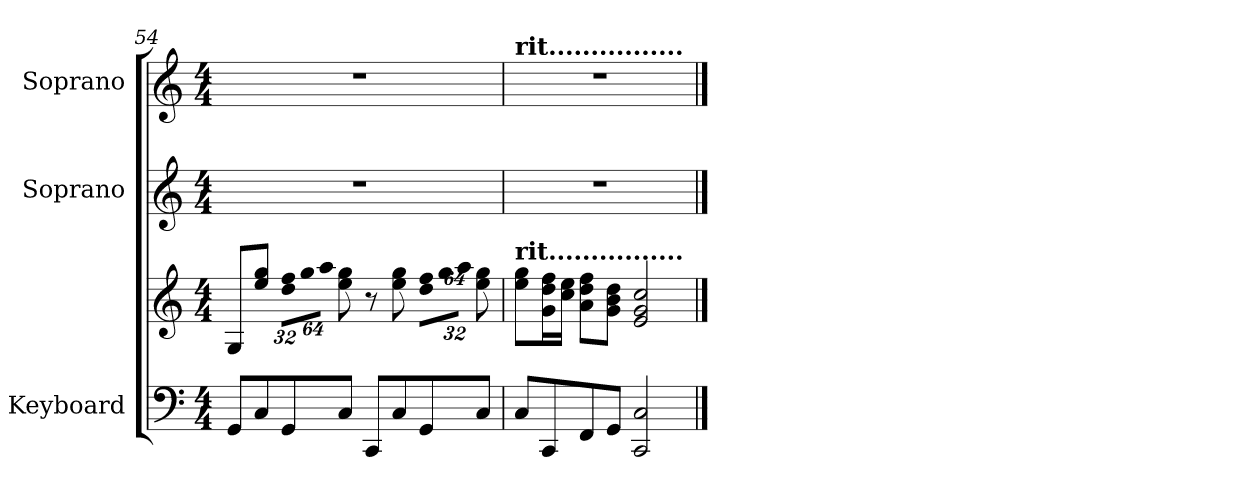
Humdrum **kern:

**kern	**kern	**kern	**kern
*part3	*part3	*part2	*part1
*staff4	*staff3	*staff2	*staff1
*I"Keyboard	*	*I"Soprano	*I"Soprano
*	*	*I'S.	*I'S.
*clefF4	*clefG2	*clefG2	*clefG2
*k[]	*k[]	*k[]	*k[]
*C:	*C:	*C:	*C:
*M4/4	*M4/4	*M4/4	*M4/4
=54	=54	=54	=54
8GGi/L	8Gi/L	1r	1r
8Ci/	8eei/ 8ggiJ	.	.
*	*Xbrackettup	*	*
!	!LO:N:vis=16	!	!
8GGi/	512%21ddi\ 512%21ffiLL	.	.
!	!LO:N:vis=16	!	!
.	1024%43ggi\	.	.
!	!LO:N:vis=16	!	!
.	1024%43aai\JJ	.	.
8Ci/J	8eei\ 8ggi	.	.
8CCi/L	8r	.	.
8Ci/	8eei\ 8ggi	.	.
!	!LO:N:vis=16	!	!
8GGi/	512%21ddi\ 512%21ffiLL	.	.
!	!LO:N:vis=16	!	!
.	1024%43ggi\	.	.
!	!LO:N:vis=16	!	!
.	1024%43aai\JJ	.	.
8Ci/J	8eei\ 8ggi	.	.
=55	=55	=55	=55
!	!	!	!LO:TX:a:B:t=rit................
!	!LO:TX:a:B:t=rit................	!	!
8Ci/L	8eei\ 8ggiL	1r	1r
8CCi/	16gi\ 16ddi 16ffiL	.	.
.	16cci\ 16eeiJJ	.	.
8FFi/	8ai\ 8ddi 8ffiL	.	.
8GGi/J	8gi\ 8bi 8ddiJ	.	.
2CCi/ 2Ci	2ei/ 2gi 2cci	.	.
==	==	==	==
*-	*-	*-	*-
